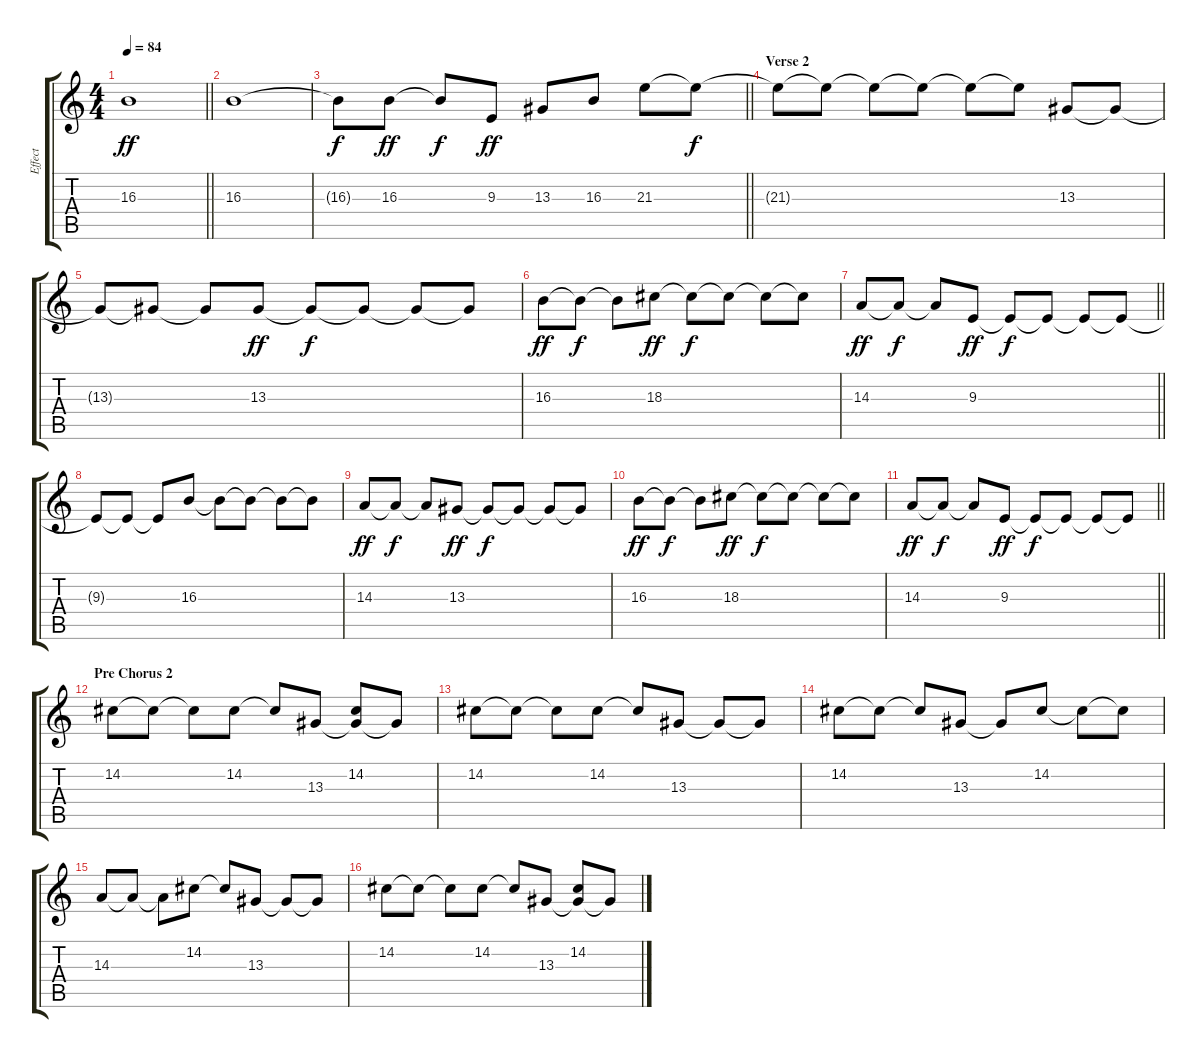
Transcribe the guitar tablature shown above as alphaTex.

\track ("Effect" "Effect") {instrument fx5brightness}
\staff {score tabs}
\tuning (E4 B3 G3 D3 A2 E2) {hide}
\ts (4 4)
\tempo 84
\clef g2
\barLineRight lightlight
\ks c
16.3.1{dy ff} |
16.3.1 |
\barLineRight lightlight
16.3{t}.8{dy f} 16.3.8{dy ff} 16.3{t}.8{dy f} 9.3.8{dy ff} 13.3.8 16.3.8 21.3.8 21.3{t}.8{dy f} |
\section ("" "Verse 2")
21.3{t}.8 21.3{t}.8 21.3{t}.8 21.3{t}.8 21.3{t}.8 21.3{t}.8 13.3.8 13.3{t}.8 |
13.3{t}.8 13.3{t}.8 13.3{t}.8 13.3.8{dy ff} 13.3{t}.8{dy f} 13.3{t}.8 13.3{t}.8 13.3{t}.8 |
16.3.8{dy ff} 16.3{t}.8{dy f} 16.3{t}.8 18.3.8{dy ff} 18.3{t}.8{dy f} 18.3{t}.8 18.3{t}.8 18.3{t}.8 |
\barLineRight lightlight
14.3.8{dy ff} 14.3{t}.8{dy f} 14.3{t}.8 9.3.8{dy ff} 9.3{t}.8{dy f} 9.3{t}.8 9.3{t}.8 9.3{t}.8 |
9.3{t}.8 9.3{t}.8 9.3{t}.8 16.3.8 16.3{t}.8 16.3{t}.8 16.3{t}.8 16.3{t}.8 |
14.3.8{dy ff} 14.3{t}.8{dy f} 14.3{t}.8 13.3.8{dy ff} 13.3{t}.8{dy f} 13.3{t}.8 13.3{t}.8 13.3{t}.8 |
16.3.8{dy ff} 16.3{t}.8{dy f} 16.3{t}.8 18.3.8{dy ff} 18.3{t}.8{dy f} 18.3{t}.8 18.3{t}.8 18.3{t}.8 |
\barLineRight lightlight
14.3.8{dy ff} 14.3{t}.8{dy f} 14.3{t}.8 9.3.8{dy ff} 9.3{t}.8{dy f} 9.3{t}.8 9.3{t}.8 9.3{t}.8 |
\section ("" "Pre Chorus 2")
14.2.8 14.2{t}.8 14.2{t}.8 14.2.8 14.2{t}.8 13.3.8 (14.2 13.3{t}).8 13.3{t}.8 |
14.2.8 14.2{t}.8 14.2{t}.8 14.2.8 14.2{t}.8 13.3.8 13.3{t}.8 13.3{t}.8 |
14.2.8 14.2{t}.8 14.2{t}.8 13.3.8 13.3{t}.8 14.2.8 14.2{t}.8 14.2{t}.8 |
14.3.8 14.3{t}.8 14.3{t}.8 14.2.8 14.2{t}.8 13.3.8 13.3{t}.8 13.3{t}.8 |
14.2.8 14.2{t}.8 14.2{t}.8 14.2.8 14.2{t}.8 13.3.8 (14.2 13.3{t}).8 13.3{t}.8
